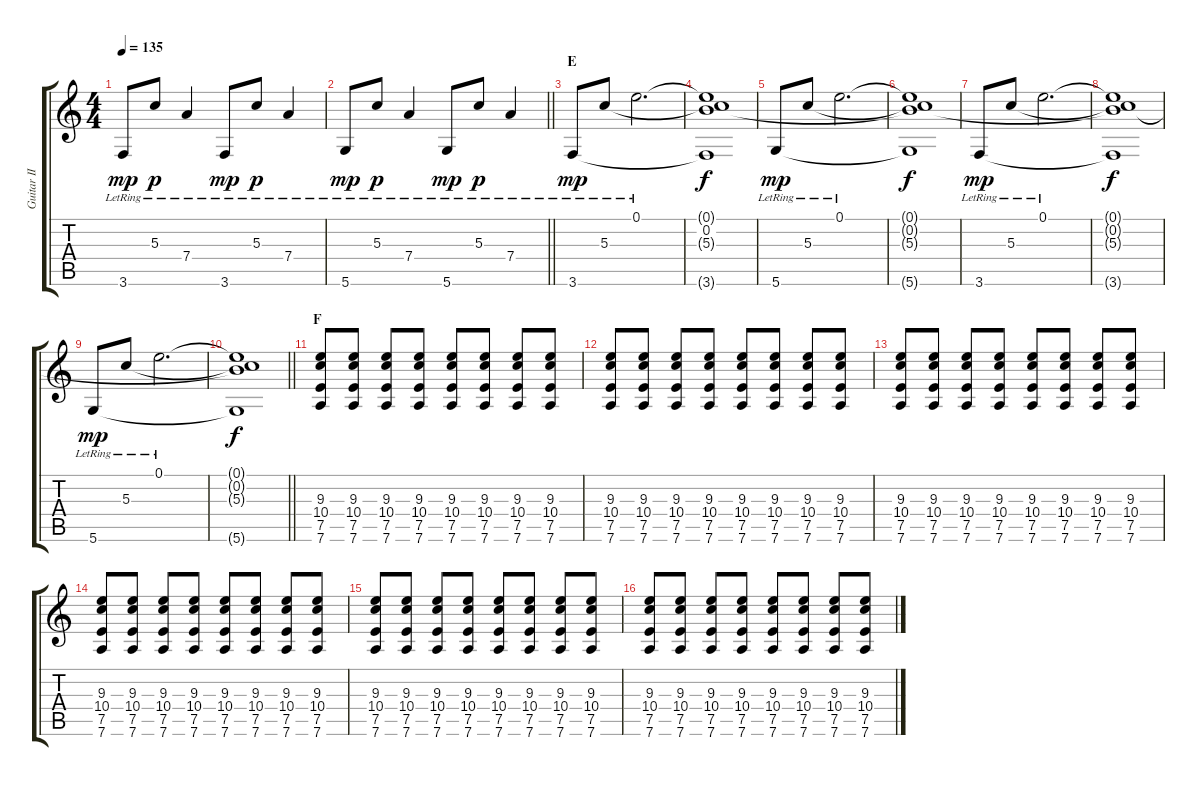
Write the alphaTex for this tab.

\track ("Guitar II" "Guitar II") {instrument electricguitarjazz}
\staff {score tabs}
\tuning (E4 B3 G3 D3 A2 D2) {hide}
\ts (4 4)
\tempo 135
\clef g2
\ks c
3.6{lr}.8{dy mp} 5.3{lr}.8{dy p} 7.4{lr}.4 3.6{lr}.8{dy mp} 5.3{lr}.8{dy p} 7.4{lr}.4 |
\barLineRight lightlight
5.6{lr}.8{dy mp} 5.3{lr}.8{dy p} 7.4{lr}.4 5.6{lr}.8{dy mp} 5.3{lr}.8{dy p} 7.4{lr}.4 |
\section ("" "E")
3.6{lr}.8{dy mp} 5.3{lr}.8 0.1{lr}.2{d} |
(0.1{t} 0.2 5.3{t} 3.6{t}).1{dy f} |
5.6{lr}.8{dy mp} 5.3{lr}.8 0.1{lr}.2{d} |
(0.1{t} 0.2{t} 5.3{t} 5.6{t}).1{dy f} |
3.6{lr}.8{dy mp} 5.3{lr}.8 0.1{lr}.2{d} |
(0.1{t} 0.2{t} 5.3{t} 3.6{t}).1{dy f} |
5.6{lr}.8{dy mp} 5.3{lr}.8 0.1{lr}.2{d} |
\barLineRight lightlight
(0.1{t} 0.2{t} 5.3{t} 5.6{t}).1{dy f} |
\section ("" "F")
(9.3 10.4 7.5 7.6).8{instrument overdrivenguitar} (9.3 10.4 7.5 7.6).8 (9.3 10.4 7.5 7.6).8 (9.3 10.4 7.5 7.6).8 (9.3 10.4 7.5 7.6).8 (9.3 10.4 7.5 7.6).8 (9.3 10.4 7.5 7.6).8 (9.3 10.4 7.5 7.6).8 |
(9.3 10.4 7.5 7.6).8 (9.3 10.4 7.5 7.6).8 (9.3 10.4 7.5 7.6).8 (9.3 10.4 7.5 7.6).8 (9.3 10.4 7.5 7.6).8 (9.3 10.4 7.5 7.6).8 (9.3 10.4 7.5 7.6).8 (9.3 10.4 7.5 7.6).8 |
(9.3 10.4 7.5 7.6).8 (9.3 10.4 7.5 7.6).8 (9.3 10.4 7.5 7.6).8 (9.3 10.4 7.5 7.6).8 (9.3 10.4 7.5 7.6).8 (9.3 10.4 7.5 7.6).8 (9.3 10.4 7.5 7.6).8 (9.3 10.4 7.5 7.6).8 |
(9.3 10.4 7.5 7.6).8 (9.3 10.4 7.5 7.6).8 (9.3 10.4 7.5 7.6).8 (9.3 10.4 7.5 7.6).8 (9.3 10.4 7.5 7.6).8 (9.3 10.4 7.5 7.6).8 (9.3 10.4 7.5 7.6).8 (9.3 10.4 7.5 7.6).8 |
(9.3 10.4 7.5 7.6).8{instrument overdrivenguitar} (9.3 10.4 7.5 7.6).8 (9.3 10.4 7.5 7.6).8 (9.3 10.4 7.5 7.6).8 (9.3 10.4 7.5 7.6).8 (9.3 10.4 7.5 7.6).8 (9.3 10.4 7.5 7.6).8 (9.3 10.4 7.5 7.6).8 |
(9.3 10.4 7.5 7.6).8 (9.3 10.4 7.5 7.6).8 (9.3 10.4 7.5 7.6).8 (9.3 10.4 7.5 7.6).8 (9.3 10.4 7.5 7.6).8 (9.3 10.4 7.5 7.6).8 (9.3 10.4 7.5 7.6).8 (9.3 10.4 7.5 7.6).8
